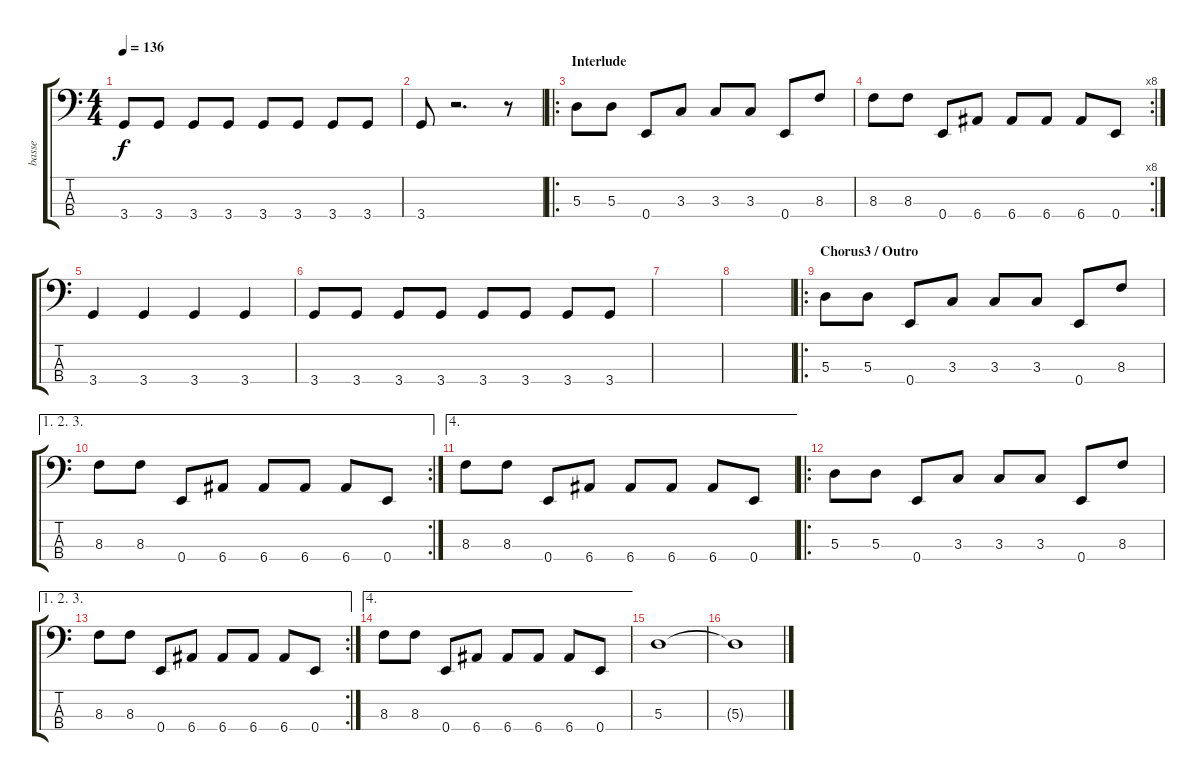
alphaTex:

\track ("basse" "basse") {instrument electricbasspick}
\staff {score tabs}
\tuning (G2 D2 A1 E1) {hide}
\ts (4 4)
\tempo 136
\clef f4
\ks c
3.4.8{dy f} 3.4.8 3.4.8 3.4.8 3.4.8 3.4.8 3.4.8 3.4.8 |
3.4.8 r.2{d} r.8 |
\ro
\section ("" "Interlude")
5.3.8 5.3.8 0.4.8 3.3.8 3.3.8 3.3.8 0.4.8 8.3.8 |
\rc 8
8.3.8 8.3.8 0.4.8 6.4.8 6.4.8 6.4.8 6.4.8 0.4.8 |
3.4.4 3.4.4 3.4.4 3.4.4 |
3.4.8 3.4.8 3.4.8 3.4.8 3.4.8 3.4.8 3.4.8 3.4.8 |
|
|
\ro
\section ("" "Chorus3 / Outro")
5.3.8 5.3.8 0.4.8 3.3.8 3.3.8 3.3.8 0.4.8 8.3.8 |
\ae (1 2 3)
\rc 2
8.3.8 8.3.8 0.4.8 6.4.8 6.4.8 6.4.8 6.4.8 0.4.8 |
\ae 4
8.3.8 8.3.8 0.4.8 6.4.8 6.4.8 6.4.8 6.4.8 0.4.8 |
\ro
5.3.8 5.3.8 0.4.8 3.3.8 3.3.8 3.3.8 0.4.8 8.3.8 |
\ae (1 2 3)
\rc 2
8.3.8 8.3.8 0.4.8 6.4.8 6.4.8 6.4.8 6.4.8 0.4.8 |
\ae 4
8.3.8 8.3.8 0.4.8 6.4.8 6.4.8 6.4.8 6.4.8 0.4.8 |
5.3.1 |
5.3{t}.1
